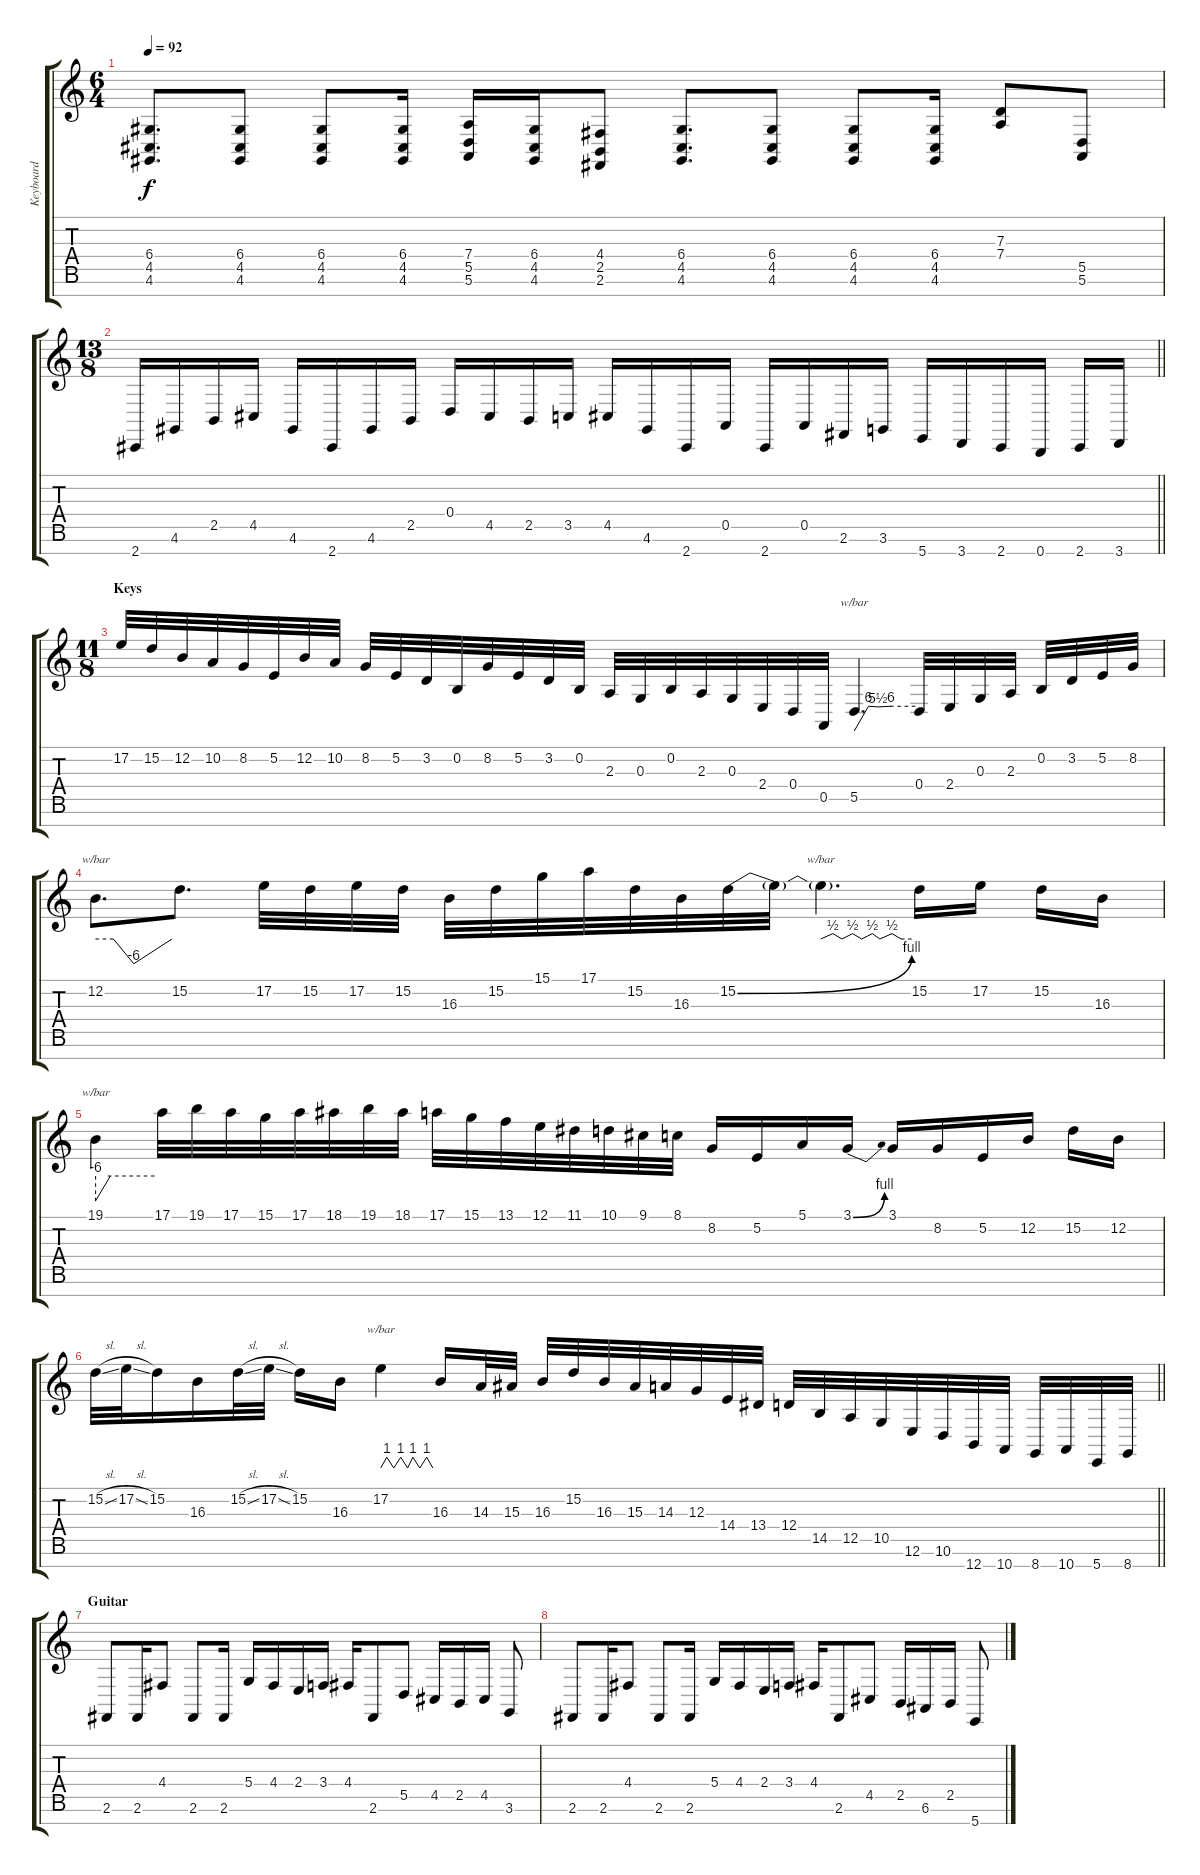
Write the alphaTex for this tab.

\track ("Keyboard" "Keyboard") {instrument pad1newage}
\staff {score tabs}
\tuning (E4 B3 G3 D3 A2 E2 B1) {hide}
\ts (6 4)
\tempo 92
\clef g2
\ks c
(6.4 4.5 4.6).8{d dy f instrument churchorgan} (6.4 4.5 4.6).8 (6.4 4.5 4.6).8 (6.4 4.5 4.6).16 (7.4 5.5 5.6).16 (6.4 4.5 4.6).16 (4.4 2.5 2.6).8 (6.4 4.5 4.6).8{d} (6.4 4.5 4.6).8 (6.4 4.5 4.6).8 (6.4 4.5 4.6).16 (7.3 7.4).8 (5.5 5.6).8 |
\ts (13 8)
\barLineRight lightlight
2.7.16{instrument lead2sawtooth} 4.6.16 2.5.16 4.5.16 4.6.16 2.7.16 4.6.16 2.5.16 0.4.16 4.5.16 2.5.16 3.5.16 4.5.16 4.6.16 2.7.16 0.5.16 2.7.16 0.5.16 2.6.16 3.6.16 5.7.16 3.7.16 2.7.16 0.7.16 2.7.16 3.7.16 |
\ts (11 8)
\section ("" "Keys ")
17.2.32{volume 16 instrument lead1square} 15.2.32 12.2.32 10.2.32 8.2.32 5.2.32 12.2.32 10.2.32 8.2.32 5.2.32 3.2.32 0.2.32 8.2.32 5.2.32 3.2.32 0.2.32 2.3.32 0.3.32 0.2.32 2.3.32 0.3.32 2.4.32 0.4.32 0.5.32 5.5.4{d tbe (custom default 0 0 14 24 23 22 36 24 60 24)} 0.4.32 2.4.32 0.3.32 2.3.32 0.2.32 3.2.32 5.2.32 8.2.32 |
12.2.8{d tbe (custom default 0 0 14 0 30 -24 60 0)} 15.2.8{d} 17.2.32 15.2.32 17.2.32 15.2.32 16.3.32 15.2.32 15.1.32 17.1.32 15.2.32 16.3.32 15.2{be (bend 0 0 60 4)}.32 15.2{t}.32 15.2{t}.4{d tbe (custom default 0 0 8 2 14 0 21 2 27 0 34 2 39 0 47 2 53 0 60 0)} 15.2.16 17.2.16 15.2.16 16.3.16 |
19.1.4{tbe (custom default 0 -24 15 0 60 0)} 17.1.32 19.1.32 17.1.32 15.1.32 17.1.32 18.1.32 19.1.32 18.1.32 17.1.32 15.1.32 13.1.32 12.1.32 11.1.32 10.1.32 9.1.32 8.1.32 8.2.16 5.2.16 5.1.16 3.1{be (bend 0 0 60 4)}.16 3.1.16 8.2.16 5.2.16 12.2.16 15.2.16 12.2.16 |
\barLineRight lightlight
15.2{sl}.32 17.2{sl}.32 15.2.16 16.3.16 15.2{sl}.32 17.2{sl}.32 15.2.16 16.3.16 17.2.4{tbe (custom default 0 0 7 4 15 0 23 4 31 0 37 4 45 0 53 4 60 0)} 16.3.16 14.3.32 15.3.32 16.3.32 15.2.32 16.3.32 15.3.32 14.3.32 12.3.32 14.4.32 13.4.32 12.4.32 14.5.32 12.5.32 10.5.32 12.6.32 10.6.32 12.7.32 10.7.32 8.7.32 10.7.32 5.7.32 8.7.32 |
\section ("" "Guitar")
2.6.8{instrument distortionguitar} 2.6.16 4.4.8 2.6.8 2.6.16 5.4.16 4.4.16 2.4.16 3.4.16 4.4.16 2.6.8 5.5.8 4.5.16 2.5.16 4.5.16 3.6.8 |
2.6.8 2.6.16 4.4.8 2.6.8 2.6.16 5.4.16 4.4.16 2.4.16 3.4.16 4.4.16 2.6.8 4.5.8 2.5.16 6.6.16 2.5.16 5.7.8
